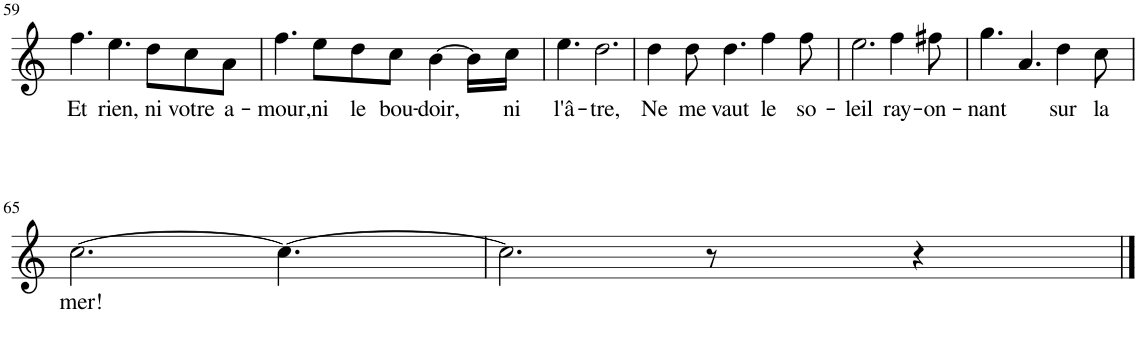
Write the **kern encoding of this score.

**kern	**text
*part1	*part1
*staff1	*staff1
*I"Piano	*
*I'Pno	*
!!LO:PB:g=z
*clefG2	*
*k[]	*
*M9/8	*
=59	=59
!	!LO:LY:b
4.ff\	Et
!	!LO:LY:b
4.ee\	rien,
!	!LO:LY:b
8dd\L	ni
!	!LO:LY:b
8cc\	votre
!	!LO:LY:b
8a\J	a-
=60	=60
!	!LO:LY:b
4.ff\	-mour,
!	!LO:LY:b
8ee\L	ni
!	!LO:LY:b
8dd\	le
!	!LO:LY:b
8cc\J	bou-
!	!LO:LY:b
[4b\	-doir,
16b\LL]	.
!	!LO:LY:b
16cc\JJ	ni
=61	=61
!	!LO:LY:b
4.ee\	l'â-
!	!LO:LY:b
2.dd\	-tre,
=62	=62
!	!LO:LY:b
4dd\	Ne
!	!LO:LY:b
8dd\	me
!	!LO:LY:b
4.dd\	vaut
!	!LO:LY:b
4ff\	le
!	!LO:LY:b
8ff\	so-
=63	=63
!	!LO:LY:b
2.ee\	-leil
!	!LO:LY:b
4ff\	ray-
!	!LO:LY:b
8ff#X\	-on-
=64	=64
!	!LO:LY:b
4.gg\	-nant
4.a/	.
!	!LO:LY:b
4dd\	sur
!	!LO:LY:b
8cc\	la
!!LO:LB:g=z
=65	=65
!	!LO:LY:b
[2.cc\	mer!
4.cc\_	.
=66	=66
2.cc\]	.
8r	.
4r	.
==	==
*-	*-
